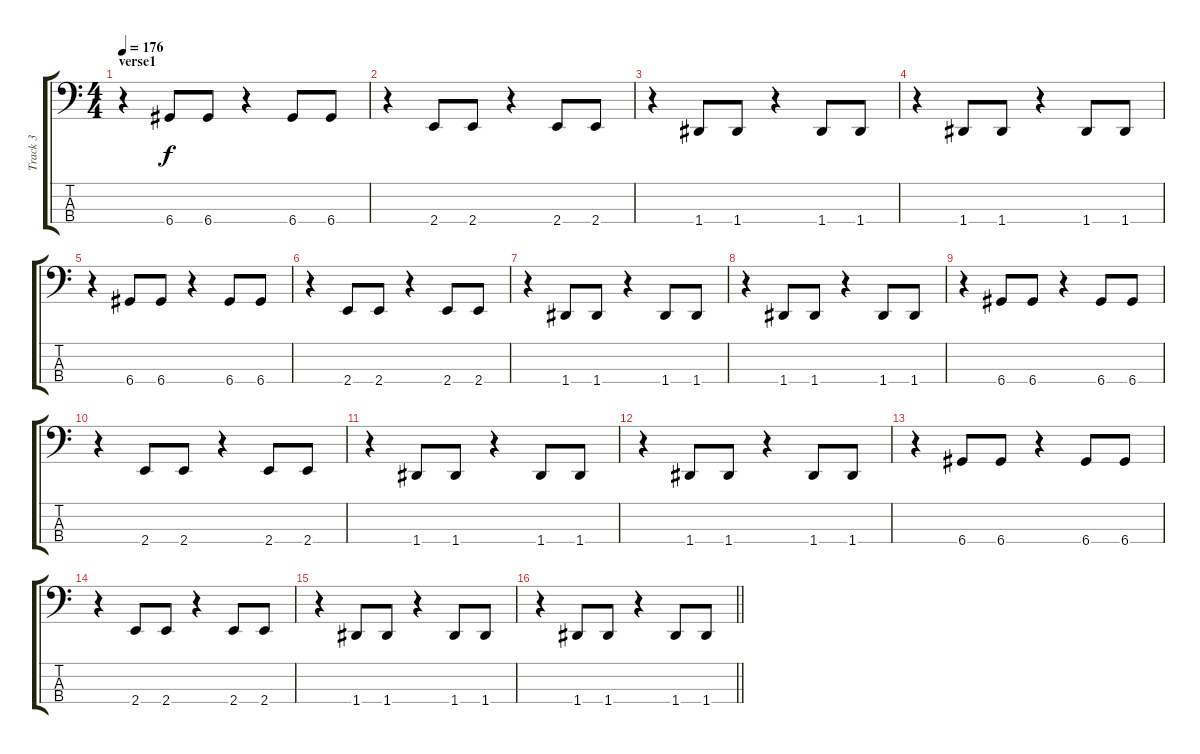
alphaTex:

\track ("Track 3" "Track 3") {instrument electricbasspick}
\staff {score tabs}
\tuning (G2 D2 A1 D1) {hide}
\ts (4 4)
\section ("" "verse1")
\tempo 176
\clef f4
\ks c
r.4{dy f} 6.4.8 6.4.8 r.4 6.4.8 6.4.8 |
r.4 2.4.8 2.4.8 r.4 2.4.8 2.4.8 |
r.4 1.4.8 1.4.8 r.4 1.4.8 1.4.8 |
r.4 1.4.8 1.4.8 r.4 1.4.8 1.4.8 |
r.4 6.4.8 6.4.8 r.4 6.4.8 6.4.8 |
r.4 2.4.8 2.4.8 r.4 2.4.8 2.4.8 |
r.4 1.4.8 1.4.8 r.4 1.4.8 1.4.8 |
r.4 1.4.8 1.4.8 r.4 1.4.8 1.4.8 |
r.4 6.4.8 6.4.8 r.4 6.4.8 6.4.8 |
r.4 2.4.8 2.4.8 r.4 2.4.8 2.4.8 |
r.4 1.4.8 1.4.8 r.4 1.4.8 1.4.8 |
r.4 1.4.8 1.4.8 r.4 1.4.8 1.4.8 |
r.4 6.4.8 6.4.8 r.4 6.4.8 6.4.8 |
r.4 2.4.8 2.4.8 r.4 2.4.8 2.4.8 |
r.4 1.4.8 1.4.8 r.4 1.4.8 1.4.8 |
\barLineRight lightlight
r.4 1.4.8 1.4.8 r.4 1.4.8 1.4.8
